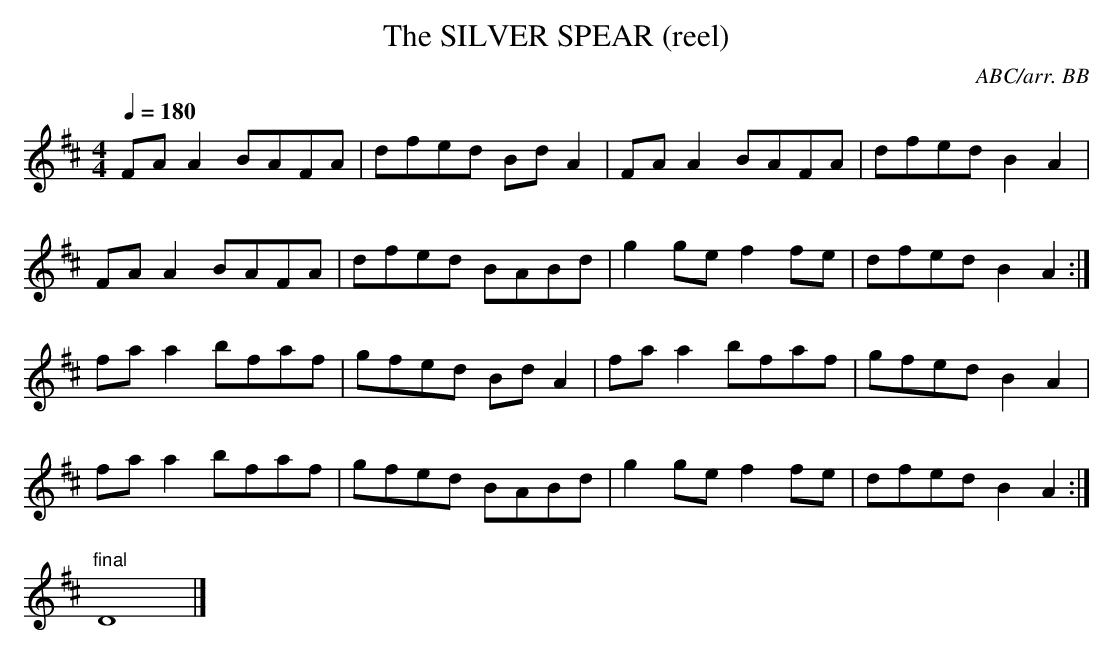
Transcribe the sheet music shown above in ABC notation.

X:1
T:SILVER SPEAR (reel), The
C:ABC/arr. BB
M:4/4
L:1/8
Q:1/4=180
K:D
FA A2 BAFA|dfed BdA2|FAA2 BAFA|dfed B2 A2|
FA A2 BAFA|dfed BABd|g2 gef2 fe|dfed B2 A2 :|
fa a2 bfaf|gfed Bd A2|faa2 bfaf|gfed B2 A2|
fa a2 bfaf|gfed BABd|g2 gef2 fe|dfed B2 A2 :|
"final"D8|]
